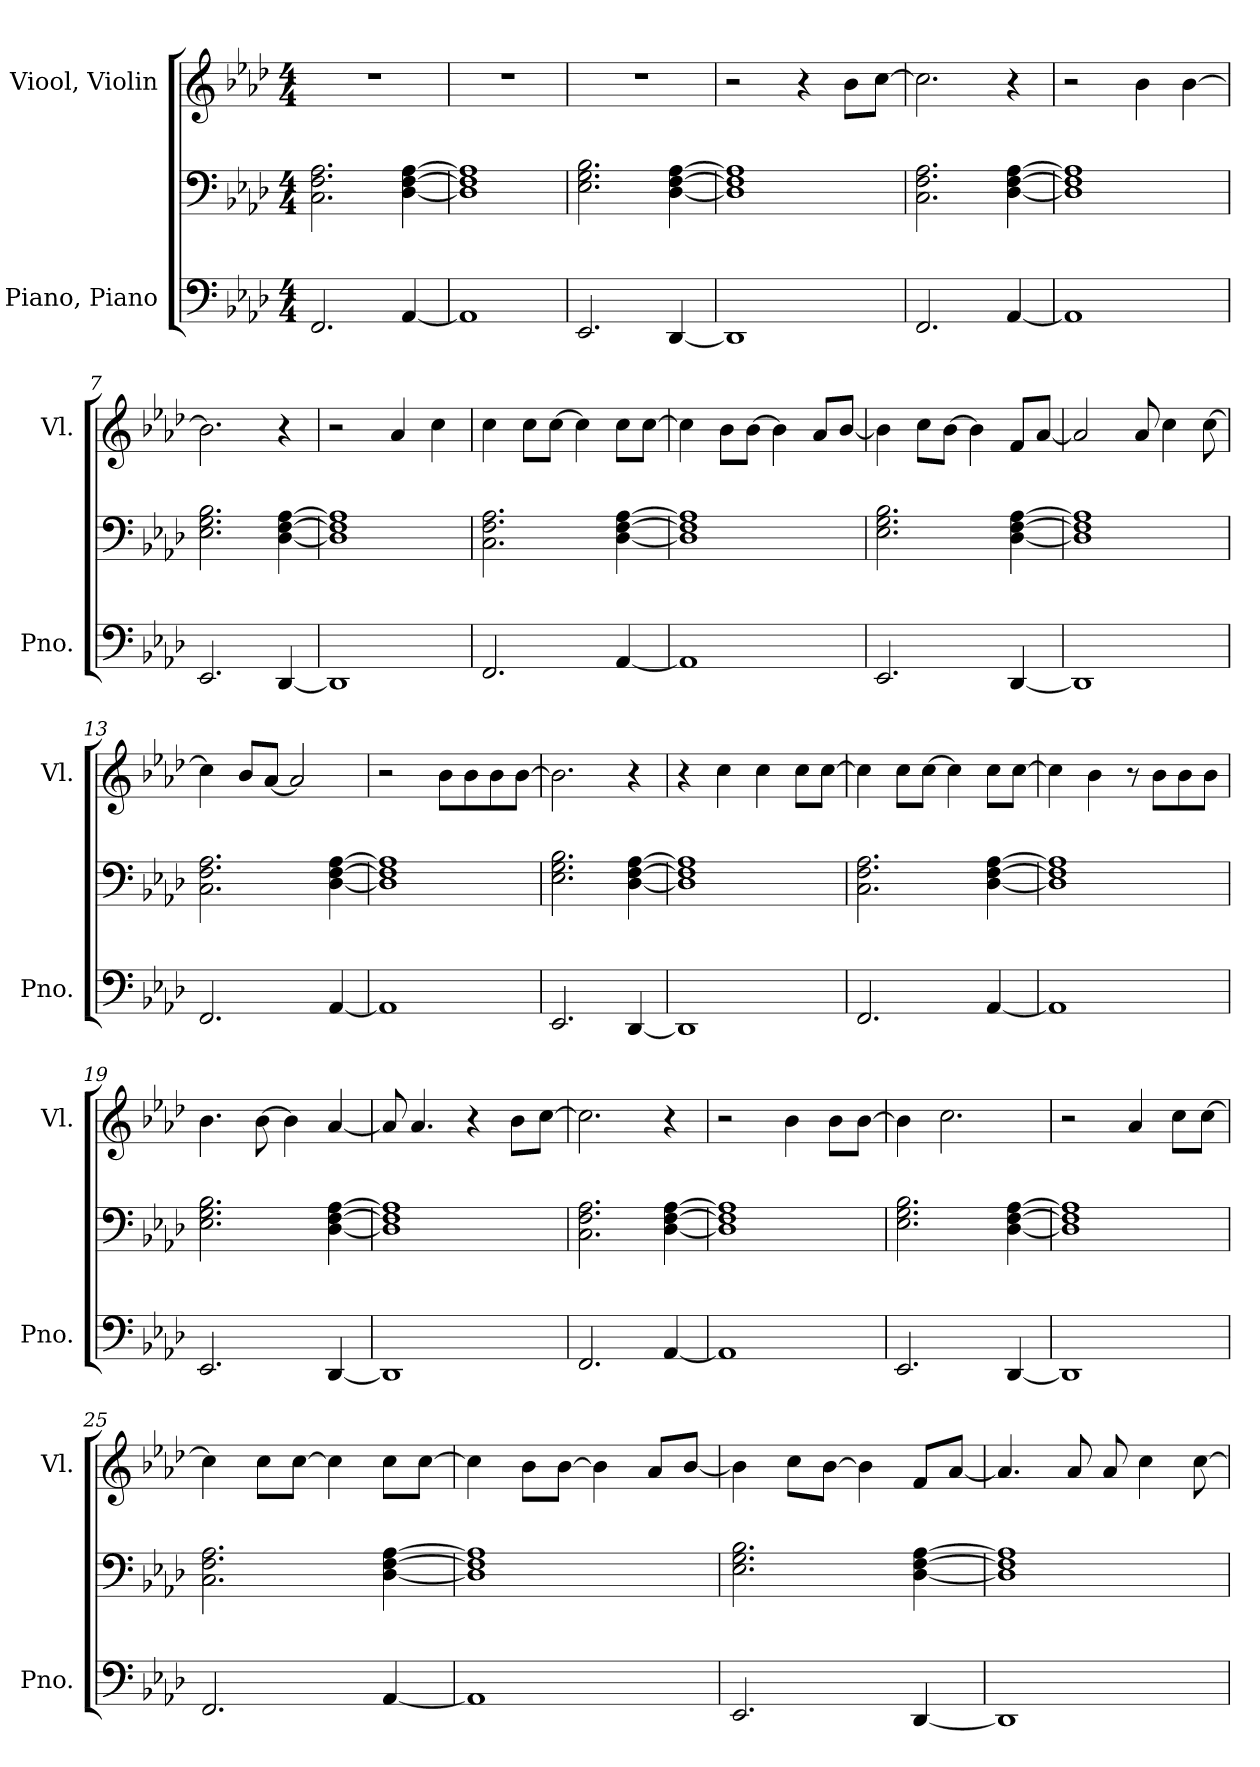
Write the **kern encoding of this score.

**kern	**kern	**kern
*part2	*part2	*part1
*staff3	*staff2	*staff1
*I"Piano, Piano	*	*I"Viool, Violin
*I'Pno.	*	*I'Vl.
*clefF4	*clefF4	*clefG2
*k[b-e-a-d-]	*k[b-e-a-d-]	*k[b-e-a-d-]
*M4/4	*M4/4	*M4/4
*MM120	*MM120	*MM120
=1	=1	=1
2.FF/	2.C\ 2.F\ 2.A-\	1r
[4AA-/	[4D-\ [4F\ [4A-\	.
=2	=2	=2
*	*	*MM160
1AA-]	1D-] 1F] 1A-]	1r
=3	=3	=3
2.EE-/	2.E-\ 2.G\ 2.B-\	1r
[4DD-/	[4D-\ [4F\ [4A-\	.
=4	=4	=4
1DD-]	1D-] 1F] 1A-]	2r
.	.	4r
.	.	8b-\L
.	.	[8cc\J
=5	=5	=5
2.FF/	2.C\ 2.F\ 2.A-\	2.cc\]
[4AA-/	[4D-\ [4F\ [4A-\	4r
=6	=6	=6
1AA-]	1D-] 1F] 1A-]	2r
.	.	4b-\
.	.	[4b-\
=7	=7	=7
2.EE-/	2.E-\ 2.G\ 2.B-\	2.b-\]
[4DD-/	[4D-\ [4F\ [4A-\	4r
=8	=8	=8
1DD-]	1D-] 1F] 1A-]	2r
.	.	4a-/
.	.	4cc\
!!LO:LB:g=z
=9	=9	=9
2.FF/	2.C\ 2.F\ 2.A-\	4cc\
.	.	8cc\L
.	.	[8cc\J
.	.	4cc\]
[4AA-/	[4D-\ [4F\ [4A-\	8cc\L
.	.	[8cc\J
=10	=10	=10
1AA-]	1D-] 1F] 1A-]	4cc\]
.	.	8b-\L
.	.	[8b-\J
.	.	4b-\]
.	.	8a-/L
.	.	[8b-/J
=11	=11	=11
2.EE-/	2.E-\ 2.G\ 2.B-\	4b-\]
.	.	8cc\L
.	.	[8b-\J
.	.	4b-\]
[4DD-/	[4D-\ [4F\ [4A-\	8f/L
.	.	[8a-/J
=12	=12	=12
1DD-]	1D-] 1F] 1A-]	2a-/]
.	.	8a-/
.	.	4cc\
.	.	[8cc\
=13	=13	=13
2.FF/	2.C\ 2.F\ 2.A-\	4cc\]
.	.	8b-/L
.	.	[8a-/J
.	.	2a-/]
[4AA-/	[4D-\ [4F\ [4A-\	.
=14	=14	=14
1AA-]	1D-] 1F] 1A-]	2r
.	.	8b-\L
.	.	8b-\
.	.	8b-\
.	.	[8b-\J
=15	=15	=15
2.EE-/	2.E-\ 2.G\ 2.B-\	2.b-\]
[4DD-/	[4D-\ [4F\ [4A-\	4r
!!LO:LB:g=z
=16	=16	=16
1DD-]	1D-] 1F] 1A-]	4r
.	.	4cc\
.	.	4cc\
.	.	8cc\L
.	.	[8cc\J
=17	=17	=17
2.FF/	2.C\ 2.F\ 2.A-\	4cc\]
.	.	8cc\L
.	.	[8cc\J
.	.	4cc\]
[4AA-/	[4D-\ [4F\ [4A-\	8cc\L
.	.	[8cc\J
=18	=18	=18
1AA-]	1D-] 1F] 1A-]	4cc\]
.	.	4b-\
.	.	8r
.	.	8b-\L
.	.	8b-\
.	.	8b-\J
=19	=19	=19
2.EE-/	2.E-\ 2.G\ 2.B-\	4.b-\
.	.	[8b-\
.	.	4b-\]
[4DD-/	[4D-\ [4F\ [4A-\	[4a-/
=20	=20	=20
1DD-]	1D-] 1F] 1A-]	8a-/]
.	.	4.a-/
.	.	4r
.	.	8b-\L
.	.	[8cc\J
=21	=21	=21
2.FF/	2.C\ 2.F\ 2.A-\	2.cc\]
[4AA-/	[4D-\ [4F\ [4A-\	4r
=22	=22	=22
1AA-]	1D-] 1F] 1A-]	2r
.	.	4b-\
.	.	8b-\L
.	.	[8b-\J
!!LO:LB:g=z
=23	=23	=23
2.EE-/	2.E-\ 2.G\ 2.B-\	4b-\]
.	.	2.cc\
[4DD-/	[4D-\ [4F\ [4A-\	.
=24	=24	=24
1DD-]	1D-] 1F] 1A-]	2r
.	.	4a-/
.	.	8cc\L
.	.	[8cc\J
=25	=25	=25
2.FF/	2.C\ 2.F\ 2.A-\	4cc\]
.	.	8cc\L
.	.	[8cc\J
.	.	4cc\]
[4AA-/	[4D-\ [4F\ [4A-\	8cc\L
.	.	[8cc\J
=26	=26	=26
1AA-]	1D-] 1F] 1A-]	4cc\]
.	.	8b-\L
.	.	[8b-\J
.	.	4b-\]
.	.	8a-/L
.	.	[8b-/J
=27	=27	=27
2.EE-/	2.E-\ 2.G\ 2.B-\	4b-\]
.	.	8cc\L
.	.	[8b-\J
.	.	4b-\]
[4DD-/	[4D-\ [4F\ [4A-\	8f/L
.	.	[8a-/J
=28	=28	=28
1DD-]	1D-] 1F] 1A-]	4.a-/]
.	.	8a-/
.	.	8a-/
.	.	4cc\
.	.	[8cc\
=	=	=
*-	*-	*-
